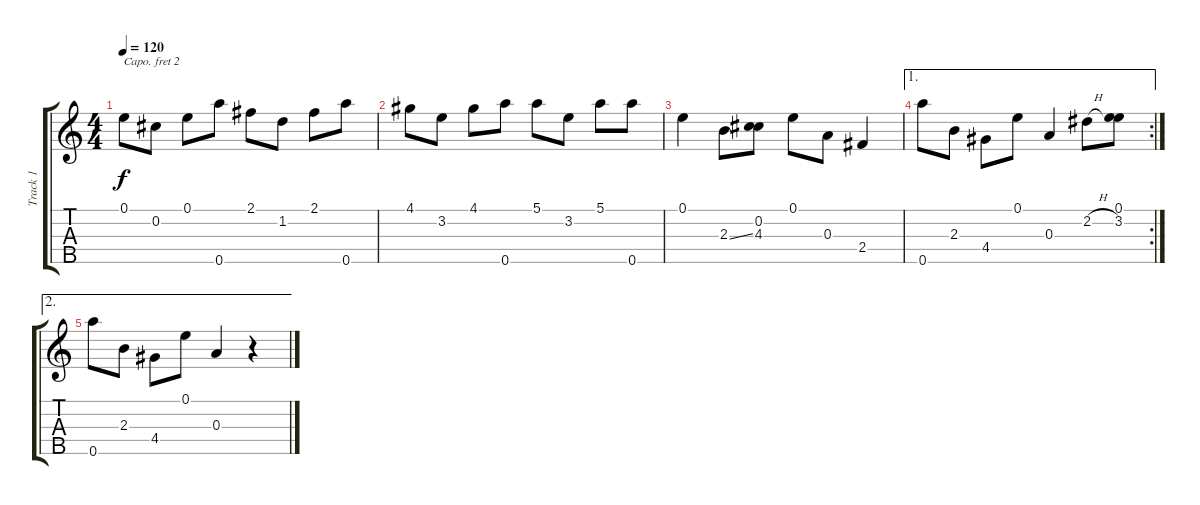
\track ("Track 1" "Track 1") {instrument banjo}
\staff {score tabs}
\capo 2
\tuning (D4 B3 G3 D3 G4) {hide}
\displaytranspose 12
\ts (4 4)
\tempo 120
\clef g2
\ks c
0.1.8{dy f} 0.2.8 0.1.8 0.5.8 2.1.8 1.2.8 2.1.8 0.5.8 |
4.1.8 3.2.8 4.1.8 0.5.8 5.1.8 3.2.8 5.1.8 0.5.8 |
0.1.4 2.3{ss}.8 (0.2 4.3).8 0.1.8 0.3.8 2.4.4 |
\ae 1
\rc 2
0.5.8 2.3.8 4.4.8 0.1.8 0.3.4 2.2{h}.8 (0.1 3.2).8 |
\ae 2
0.5.8 2.3.8 4.4.8 0.1.8 0.3.4 r.4
